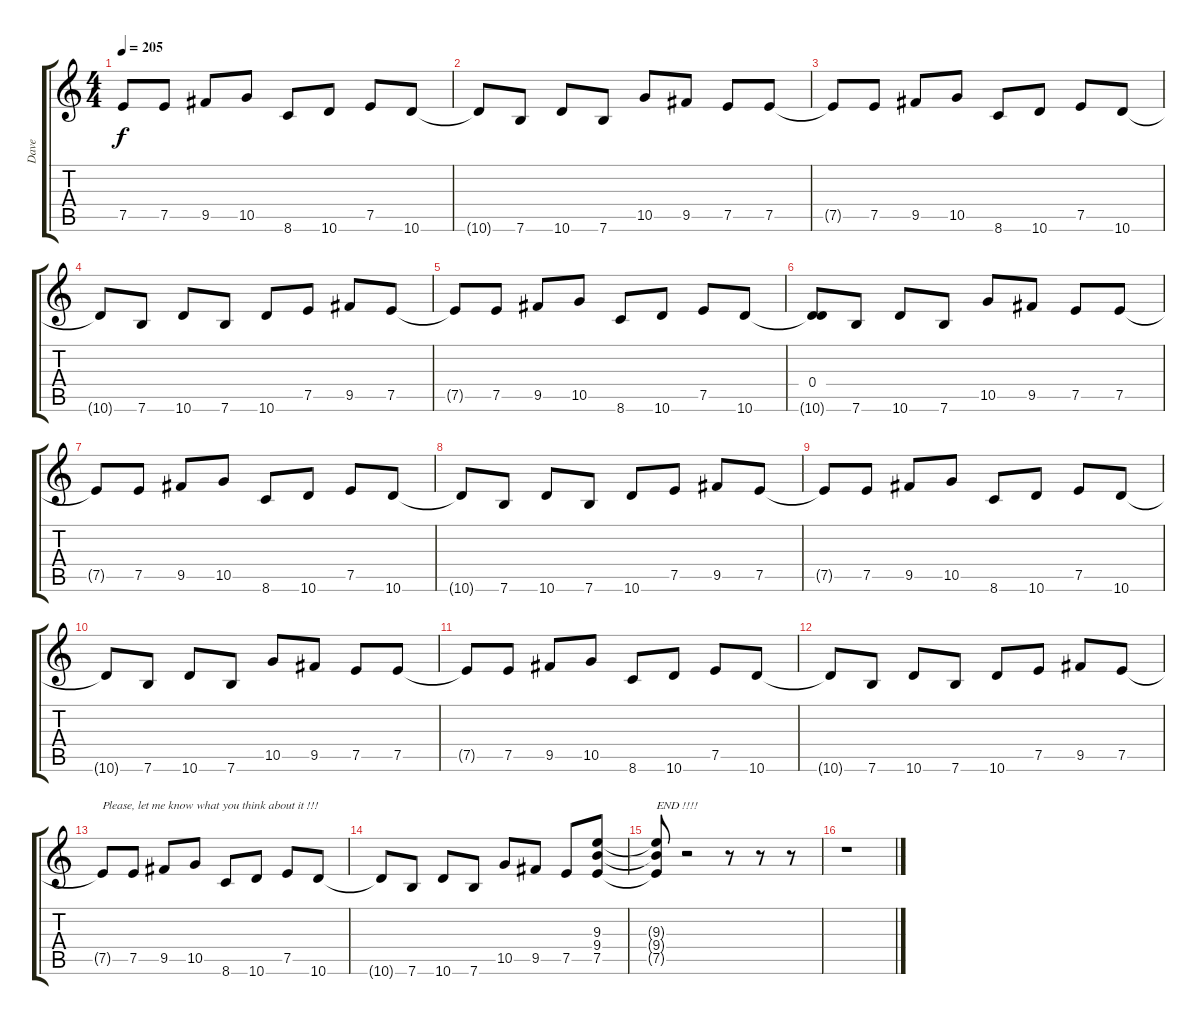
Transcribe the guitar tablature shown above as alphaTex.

\track ("Dave" "Dave") {instrument distortionguitar}
\staff {score tabs}
\tuning (E4 B3 G3 D3 A2 E2) {hide}
\ts (4 4)
\tempo 205
\clef g2
\ks c
7.5{t}.8{dy f} 7.5.8 9.5.8 10.5.8 8.6.8 10.6.8 7.5.8 10.6.8 |
10.6{t}.8 7.6.8 10.6.8 7.6.8 10.5.8 9.5.8 7.5.8 7.5.8 |
7.5{t}.8 7.5.8 9.5.8 10.5.8 8.6.8 10.6.8 7.5.8 10.6.8 |
10.6{t}.8 7.6.8 10.6.8 7.6.8 10.6.8 7.5.8 9.5.8 7.5.8 |
7.5{t}.8 7.5.8 9.5.8 10.5.8 8.6.8 10.6.8 7.5.8 10.6.8 |
(0.4 10.6{t}).8 7.6.8 10.6.8 7.6.8 10.5.8 9.5.8 7.5.8 7.5.8 |
7.5{t}.8 7.5.8 9.5.8 10.5.8 8.6.8 10.6.8 7.5.8 10.6.8 |
10.6{t}.8 7.6.8 10.6.8 7.6.8 10.6.8 7.5.8 9.5.8 7.5.8 |
7.5{t}.8 7.5.8 9.5.8 10.5.8 8.6.8 10.6.8 7.5.8 10.6.8 |
10.6{t}.8 7.6.8 10.6.8 7.6.8 10.5.8 9.5.8 7.5.8 7.5.8 |
7.5{t}.8 7.5.8 9.5.8 10.5.8 8.6.8 10.6.8 7.5.8 10.6.8 |
10.6{t}.8 7.6.8 10.6.8 7.6.8 10.6.8 7.5.8 9.5.8 7.5.8 |
7.5{t}.8{txt "Please, let me know what you think about it !!!"} 7.5.8 9.5.8 10.5.8 8.6.8 10.6.8 7.5.8 10.6.8 |
10.6{t}.8 7.6.8 10.6.8 7.6.8 10.5.8 9.5.8 7.5.8 (9.3 9.4 7.5).8 |
(9.3{t} 9.4{t} 7.5{t}).8{txt "END !!!!"} r.2 r.8 r.8 r.8 |
r.1
